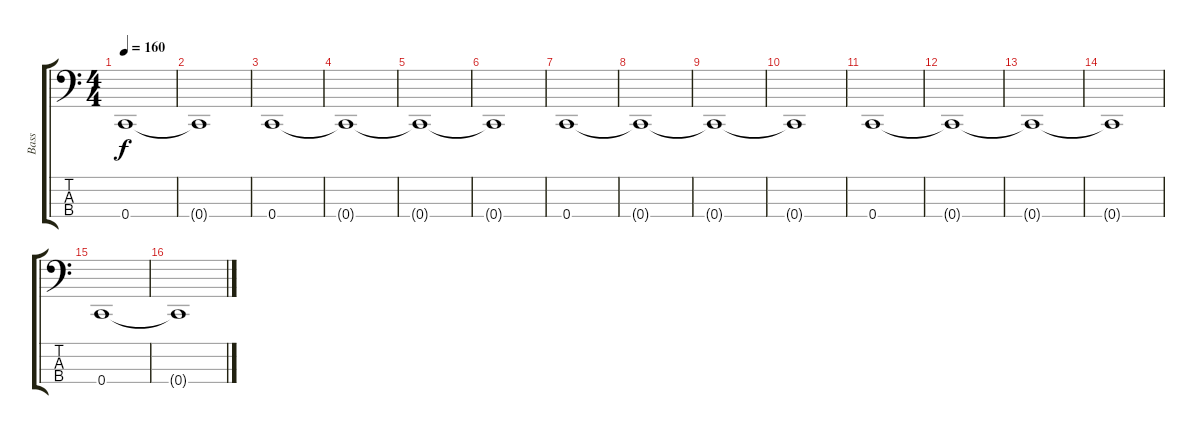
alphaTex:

\track ("Bass" "Bass") {instrument electricbasspick}
\staff {score tabs}
\tuning (F2 C2 G1 C1) {hide}
\ts (4 4)
\tempo 160
\clef f4
\ks c
0.4{t}.1{dy f} |
0.4{t}.1 |
0.4.1 |
0.4{t}.1 |
0.4{t}.1 |
0.4{t}.1 |
0.4.1 |
0.4{t}.1 |
0.4{t}.1 |
0.4{t}.1 |
0.4.1 |
0.4{t}.1 |
0.4{t}.1 |
0.4{t}.1 |
0.4.1 |
0.4{t}.1
